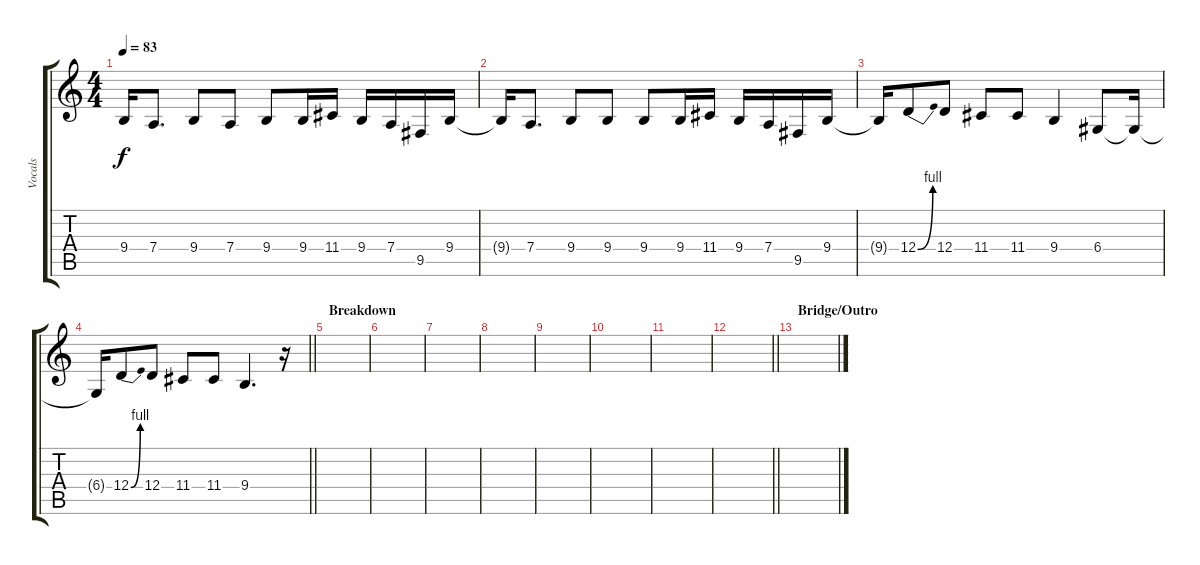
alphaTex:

\track ("Vocals" "Vocals") {instrument tenorsax}
\staff {score tabs}
\tuning (E4 B3 G3 D3 A2 E2) {hide}
\ts (4 4)
\tempo 83
\clef g2
\ks c
9.4{t}.16{dy f} 7.4.8{d} 9.4.8 7.4.8 9.4.8 9.4.16 11.4.16 9.4.16 7.4.16 9.5.16 9.4.16 |
9.4{t}.16 7.4.8{d} 9.4.8 9.4.8 9.4.8 9.4.16 11.4.16 9.4.16 7.4.16 9.5.16 9.4.16 |
9.4{t}.16 12.4{be (bend 0 0 60 4)}.8 12.4.8 11.4.8 11.4.8 9.4.4 6.4.8 6.4{t}.16 |
\barLineRight lightlight
6.4{t}.16 12.4{be (bend 0 0 60 4)}.8 12.4.8 11.4.8 11.4.8 9.4.4{d} r.16 |
\section ("" "Breakdown")
|
|
|
|
|
|
|
\barLineRight lightlight
|
\section ("" "Bridge/Outro")
